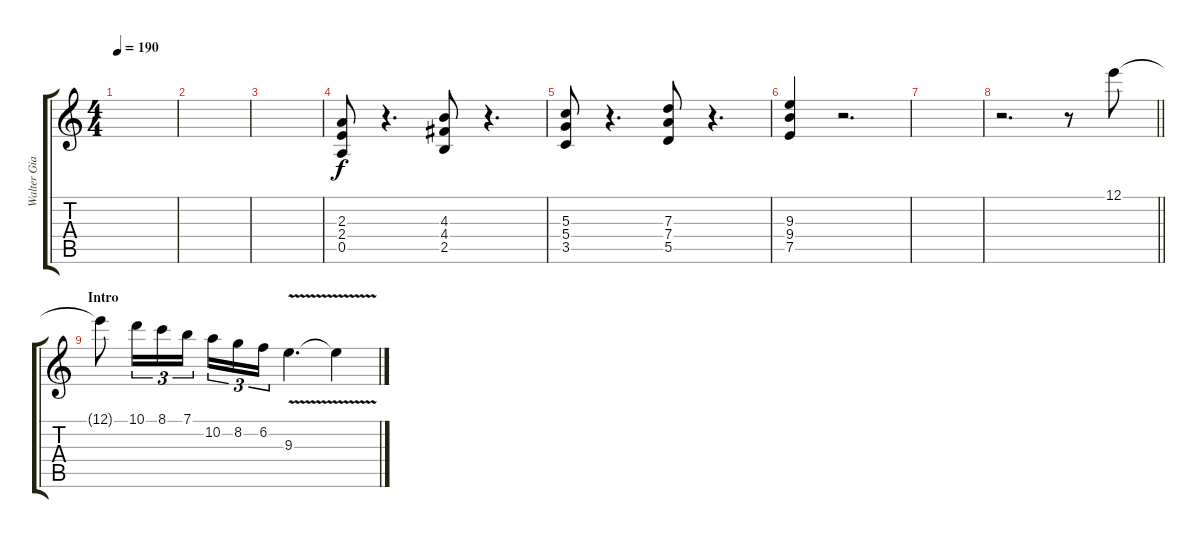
\track ("Walter Giardino" "Walter Gia") {instrument distortionguitar}
\staff {score tabs}
\tuning (E4 B3 G3 D3 A2 E2) {hide}
\ts (4 4)
\tempo 190
\clef g2
\ks c
|
|
|
(2.3 2.4 0.5).8{instrument overdrivenguitar} r.4{d} (4.3 4.4 2.5).8 r.4{d} |
(5.3 5.4 3.5).8 r.4{d} (7.3 7.4 5.5).8 r.4{d} |
(9.3 9.4 7.5).4 r.2{d} |
|
\barLineRight lightlight
r.2{d} r.8 12.1.8 |
\section ("" "Intro")
12.1{t}.8 10.1.16{tu (3 2)} 8.1.16{tu (3 2)} 7.1.16{tu (3 2)} 10.2.16{tu (3 2)} 8.2.16{tu (3 2)} 6.2.16{tu (3 2)} 9.3{v}.4{d} 9.3{t}.4
